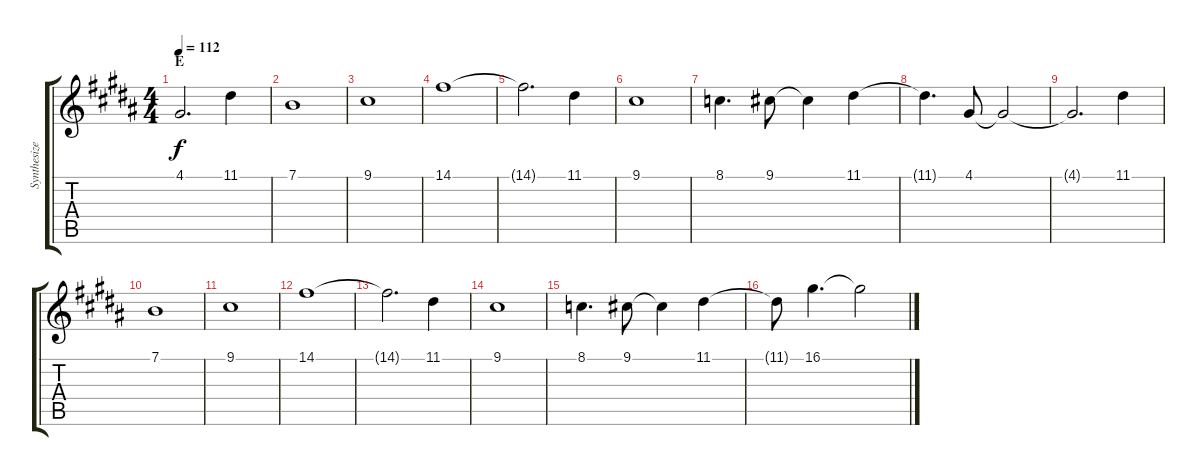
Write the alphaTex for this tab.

\track ("Synthesizer I" "Synthesize") {instrument fx5brightness}
\staff {score tabs}
\tuning (E4 B3 G3 D3 A2 E2) {hide}
\ts (4 4)
\section ("" "E")
\tempo 112
\clef g2
\ks b
4.1.2{d dy f} 11.1.4 |
7.1.1 |
9.1.1 |
14.1.1 |
14.1{t}.2{d} 11.1.4 |
9.1.1 |
8.1.4{d} 9.1.8 9.1{t}.4 11.1.4 |
11.1{t}.4{d} 4.1.8 4.1{t}.2 |
4.1{t}.2{d} 11.1.4 |
7.1.1 |
9.1.1 |
14.1.1 |
14.1{t}.2{d} 11.1.4 |
9.1.1 |
8.1.4{d} 9.1.8 9.1{t}.4 11.1.4 |
11.1{t}.8 16.1.4{d} 16.1{t}.2
